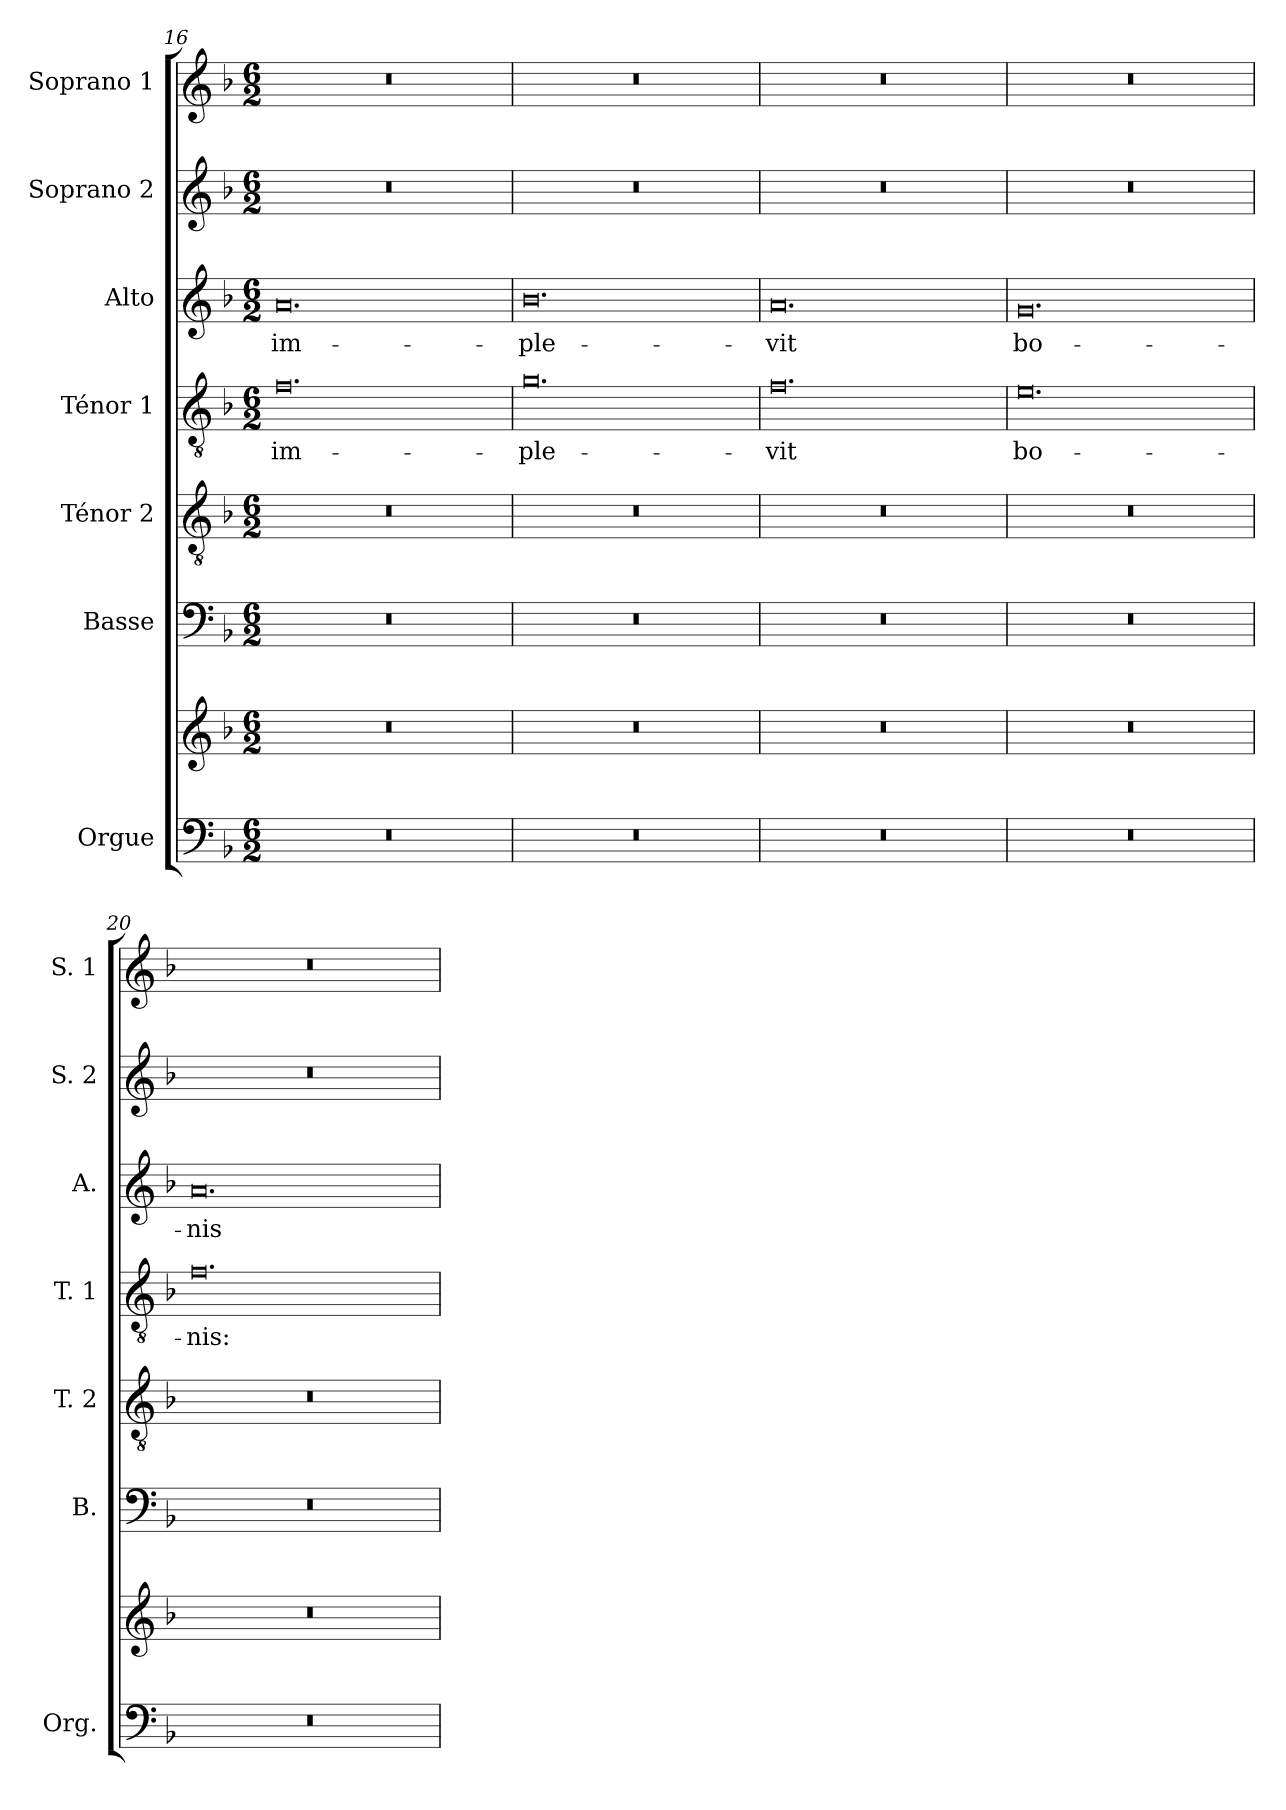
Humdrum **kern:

**kern	**kern	**kern	**kern	**kern	**text	**kern	**text	**kern	**kern
*part7	*part7	*part6	*part5	*part4	*part4	*part3	*part3	*part2	*part1
*staff8	*staff7	*staff6	*staff5	*staff4	*staff4	*staff3	*staff3	*staff2	*staff1
*I"Orgue	*	*I"Basse	*I"Ténor 2	*I"Ténor 1	*	*I"Alto	*	*I"Soprano 2	*I"Soprano 1
*I'Org.	*	*I'B.	*I'T. 2	*I'T. 1	*	*I'A.	*	*I'S. 2	*I'S. 1
*clefF4	*clefG2	*clefF4	*clefGv2	*clefGv2	*	*clefG2	*	*clefG2	*clefG2
*k[b-]	*k[b-]	*k[b-]	*k[b-]	*k[b-]	*	*k[b-]	*	*k[b-]	*k[b-]
*M6/2	*M6/2	*M6/2	*M6/2	*M6/2	*	*M6/2	*	*M6/2	*M6/2
=16	=16	=16	=16	=16	=16	=16	=16	=16	=16
!	!	!	!	!	!LO:LY:b	!	!LO:LY:b	!	!
0.r	0.r	0.r	0.r	0.f	im-	0.a	im-	0.r	0.r
=17	=17	=17	=17	=17	=17	=17	=17	=17	=17
!	!	!	!	!	!LO:LY:b	!	!LO:LY:b	!	!
0.r	0.r	0.r	0.r	0.g	-ple-	0.b-	-ple-	0.r	0.r
=18	=18	=18	=18	=18	=18	=18	=18	=18	=18
!	!	!	!	!	!LO:LY:b	!	!LO:LY:b	!	!
0.r	0.r	0.r	0.r	0.f	-vit	0.a	-vit	0.r	0.r
=19	=19	=19	=19	=19	=19	=19	=19	=19	=19
!	!	!	!	!	!LO:LY:b	!	!LO:LY:b	!	!
0.r	0.r	0.r	0.r	0.e	bo-	0.g	bo-	0.r	0.r
=20	=20	=20	=20	=20	=20	=20	=20	=20	=20
!	!	!	!	!	!LO:LY:b	!	!LO:LY:b	!	!
0.r	0.r	0.r	0.r	0.f	-nis:	0.a	-nis	0.r	0.r
=	=	=	=	=	=	=	=	=	=
*-	*-	*-	*-	*-	*-	*-	*-	*-	*-
